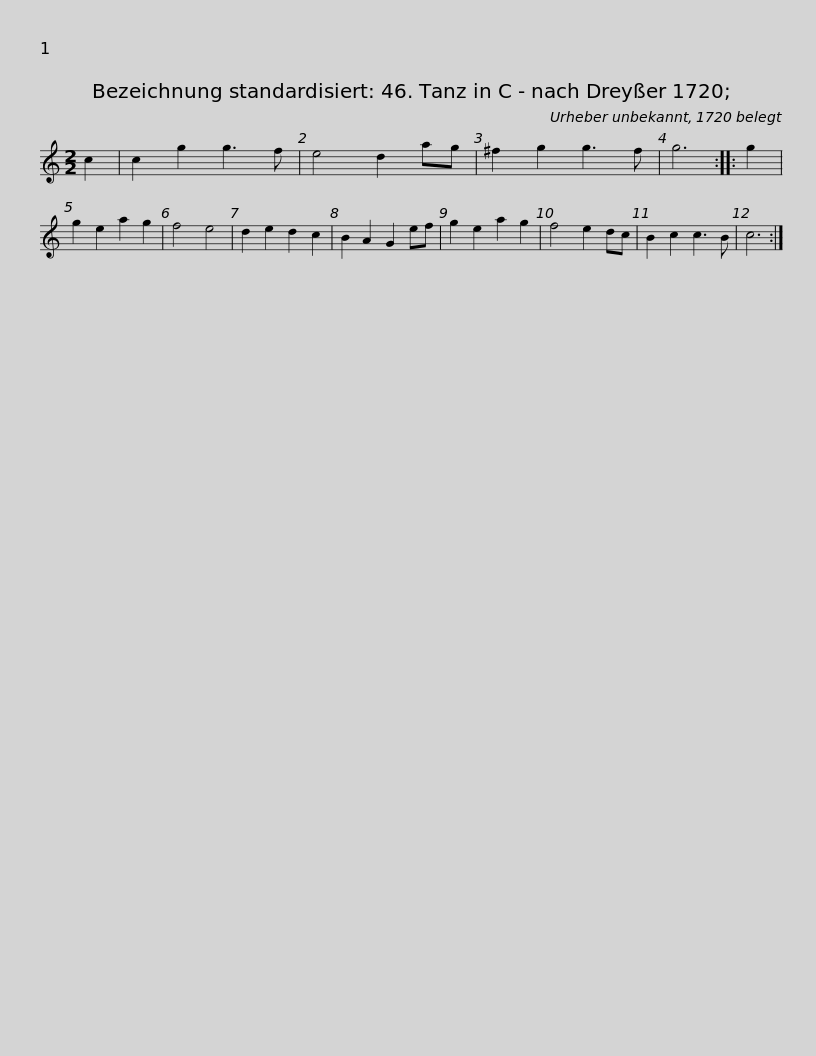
X:1
L:1/8
M:2/2
I:linebreak $
K:C
V:1 treble
V:1
 c2 | c2 g2 g3 f | e4 d2 ag | ^f2 g2 g3 f | g6 :: %5
 g2 | g2 e2 a2 g2 | f4 e4 | d2 e2 d2 c2 | B2 A2 G2 ef | %10
 g2 e2 a2 g2 |$ f4 e2 dc | B2 c2 c3 B | c6 :| %14
